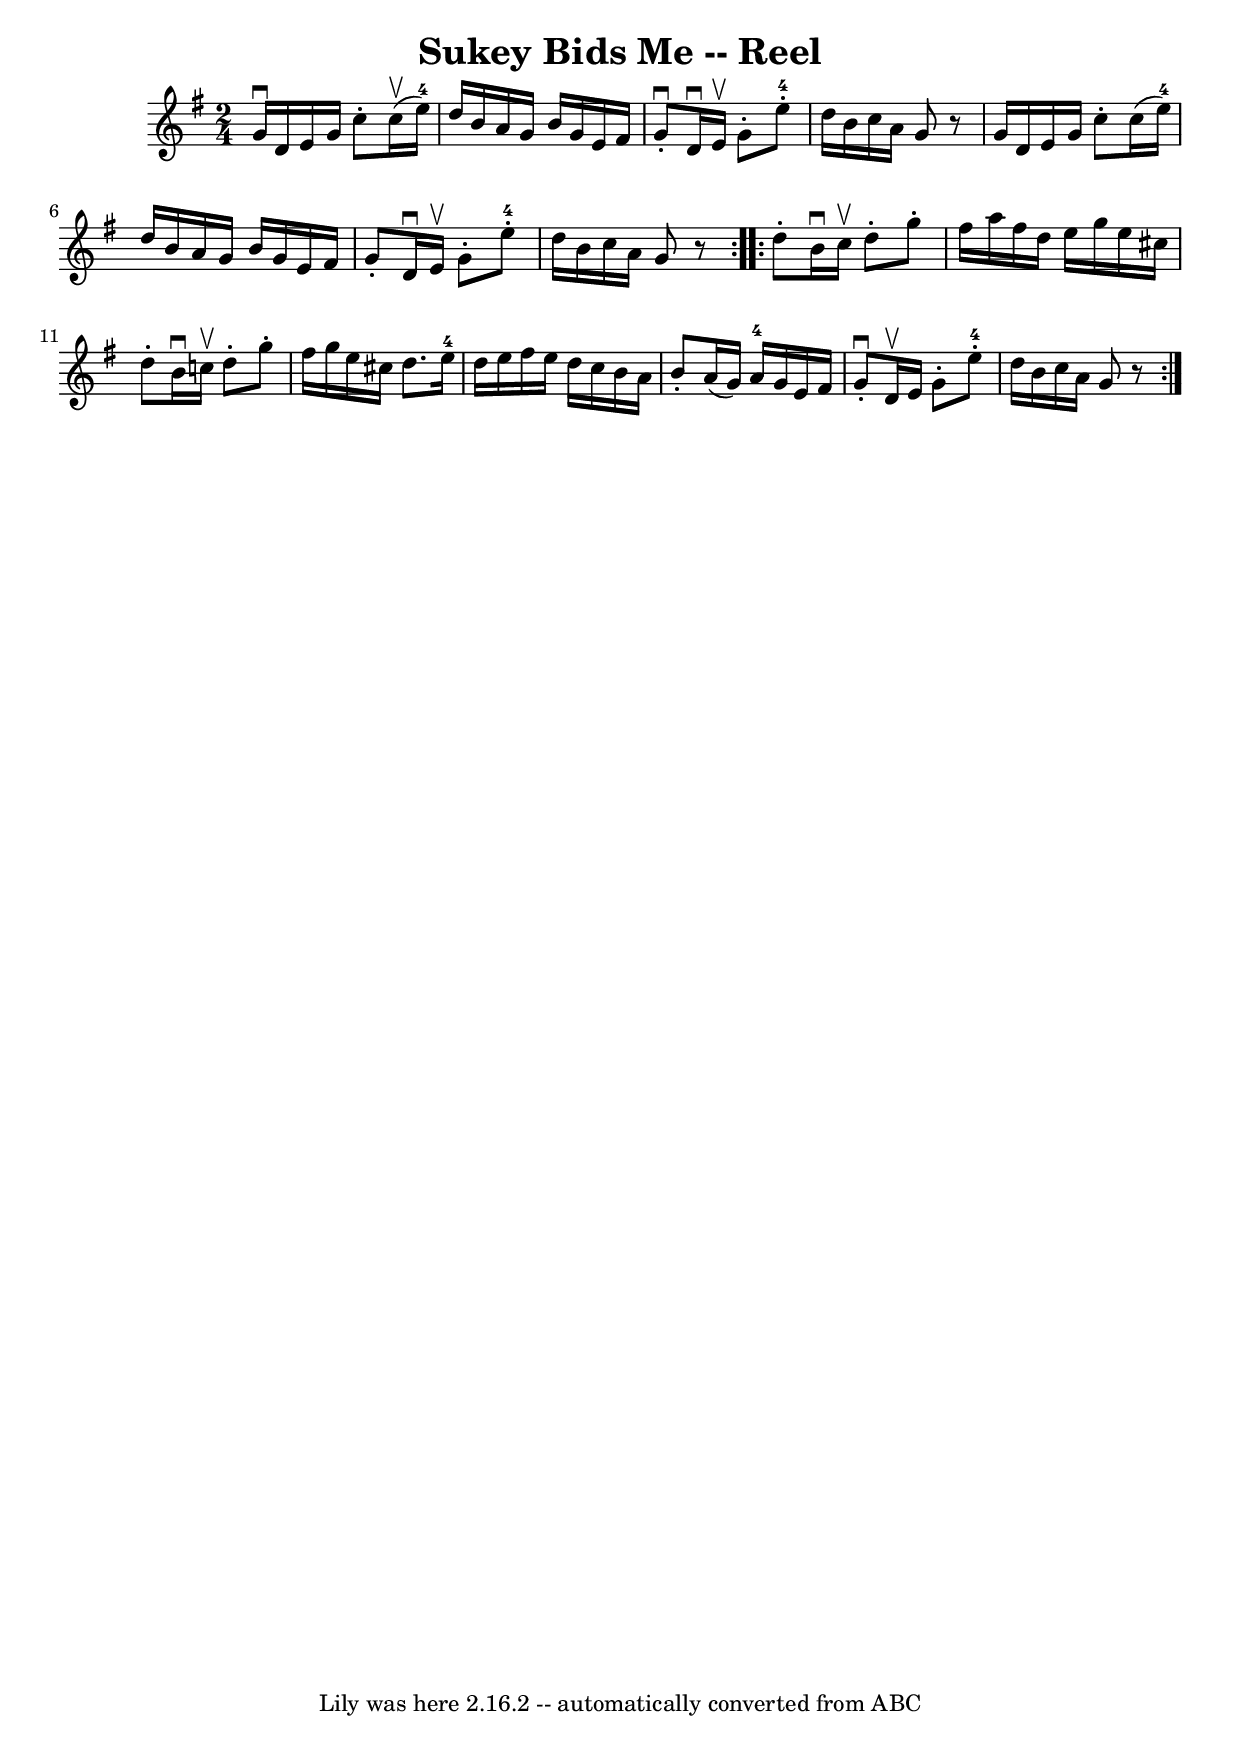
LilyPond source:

\version "2.16.2"
\include "Mammoth.ily"
\header {
	%% book = "Ryan's Mammoth Collection"
	crossRefNumber = "1"
	footnotes = "\\\\321"
	origin = "SCOTCH."
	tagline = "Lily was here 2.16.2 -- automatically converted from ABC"
	title = "Sukey Bids Me -- Reel"
}
voicedefault =  {


\repeat volta 2 {
\time 2/4 
\key g \major g'16^\downbow d'16 e'16 g'16 c''8 -.   
c''16^\upbow(e''16-4)   |
 d''16 b'16 a'16 g'16    
b'16 g'16 e'16 fis'16    |
 g'8^\downbow-. d'16^\downbow   
e'16^\upbow g'8 -. e''8-4-.   |
 d''16 b'16 c''16 a'16 
 g'8    r8   |
 g'16 d'16 e'16 g'16 c''8 -. c''16 (
e''16-4)   |
 d''16 b'16 a'16 g'16 b'16 g'16    
e'16 fis'16    |
 g'8 -. d'16^\downbow e'16^\upbow g'8 -.   
e''8-4-.   |
 d''16 b'16 c''16 a'16 g'8    r8   }     
\repeat volta 2 { d''8 -. b'16^\downbow c''16^\upbow d''8 -. g''8 
-.   |
 fis''16 a''16 fis''16 d''16 e''16 g''16 e''16 
 cis''16    |
 d''8 -. b'16^\downbow c''!16^\upbow d''8 -.   
g''8 -.   |
 fis''16 g''16 e''16 cis''16 d''8. e''16 
-4   |
 d''16 e''16 fis''16 e''16 d''16 c''16    
b'16 a'16    |
 b'8 -. a'16 (g'16) a'16-4 g'16    
e'16 fis'16    |
 g'8^\downbow-. d'16^\upbow e'16 g'8 -.   
e''8-4-.   |
 d''16 b'16 c''16 a'16 g'8    r8   }   
}

\score{
    <<

	\context Staff="default"
	{
	    \voicedefault 
	}

    >>
	\layout {
	}
	\midi {}
}
